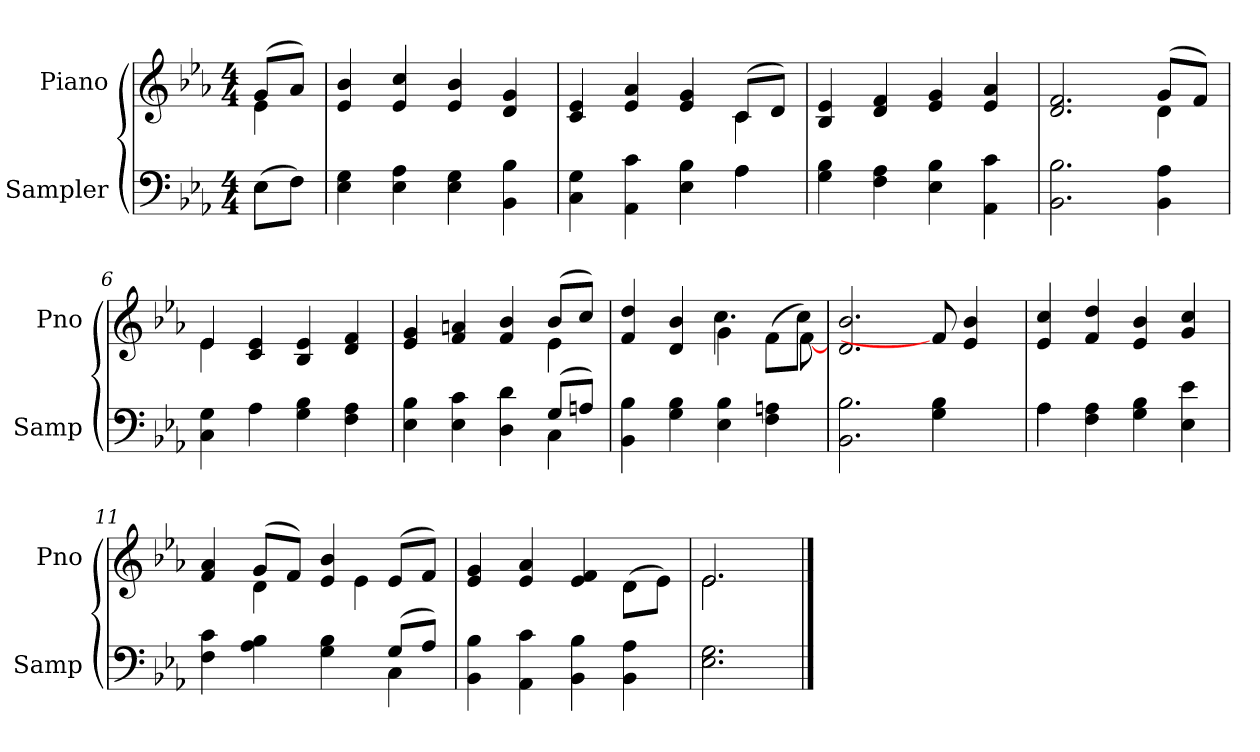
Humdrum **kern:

**kern	**kern
*part2	*part1
*staff2	*staff1
*I"Sampler	*I"Piano
*I'Samp	*I'Pno
*clefF4	*clefG2
*k[b-e-a-]	*k[b-e-a-]
*E-:	*E-:
*M4/4	*M4/4
=1	=1
*^	*^
(8E-\L	4E-	(8g/L	4e-
8F\J)	.	8a-/J)	.
*v	*v	*	*
*	*v	*v
=2	=2
4E- 4G	4e- 4b-
4E- 4A-	4e- 4cc
4E- 4G	4e- 4b-
4BB- 4B-	4d 4g
=3	=3
*^	*^
4C 4G	2.ryy	4c 4e-	2.ryy
4AA- 4c	.	4e- 4a-	.
4E- 4B-	.	4e- 4g	.
4A-\	4A-	(8c/L	4c
.	.	8d/J)	.
*v	*v	*	*
*	*v	*v
=4	=4
4G 4B-	4B- 4e-
4F 4A-	4d 4f
4E- 4B-	4e- 4g
4AA- 4c	4e- 4a-
=5	=5
*	*^
2.BB- 2.B-	2.d 2.f	2.ryy
4BB- 4A-	(8g/L	4d
.	8f/J)	.
=6	=6	=6
4C 4G	4e-/	4e-
4A-	4c 4e-	2.ryy
4G 4B-	4B- 4e-	.
4F 4A-	4d 4f	.
=7	=7	=7
*^	*	*
4E- 4B-	2.ryy	4e- 4g	2.ryy
4E- 4c	.	4f 4an	.
4D 4d	.	4f 4b-	.
(8G/L	4C	(8b-/L	4e-
8An/J)	.	8cc/J)	.
*v	*v	*	*
=8	=8	=8
4BB- 4B-	4f 4dd	2ryy
4G 4B-	4d 4b-	.
4E- 4B-	4g\	4.cc
4F 4An	(8f\L	.
.	8cc\J)	[8f
*	*v	*v
=9	=9
2.BB- 2.B-	2.d 2.b-
4G 4B-	8f]
.	4e- 4b-
8ryy	.
=10	=10
*^	*
4A-\	4A-	4e- 4cc
4F 4A-	2.ryy	4f 4dd
4G 4B-	.	4e- 4b-
4E- 4e-	.	4g 4cc
=11	=11	=11
*	*	*^
4F 4c	2.ryy	4f 4a-	4ryy
4A- 4B-	.	(8g/L	4d
.	.	8f/J)	.
4G 4B-	.	4e- 4b-	8ryy
.	.	.	4e-
(8G/L	4C	(8e-/L	.
8A-/J)	.	8f/J)	8ryy
*v	*v	*	*
=12	=12	=12
4BB- 4B-	4e- 4g	2.ryy
4AA- 4c	4e- 4a-	.
4BB- 4B-	4e-/ 4f/	.
4BB- 4A-	(8d\L	4d
.	8e-\J)	.
=13	=13	=13
2.E- 2.G	2.e-/	2.e-
*	*v	*v
==	==
*-	*-
